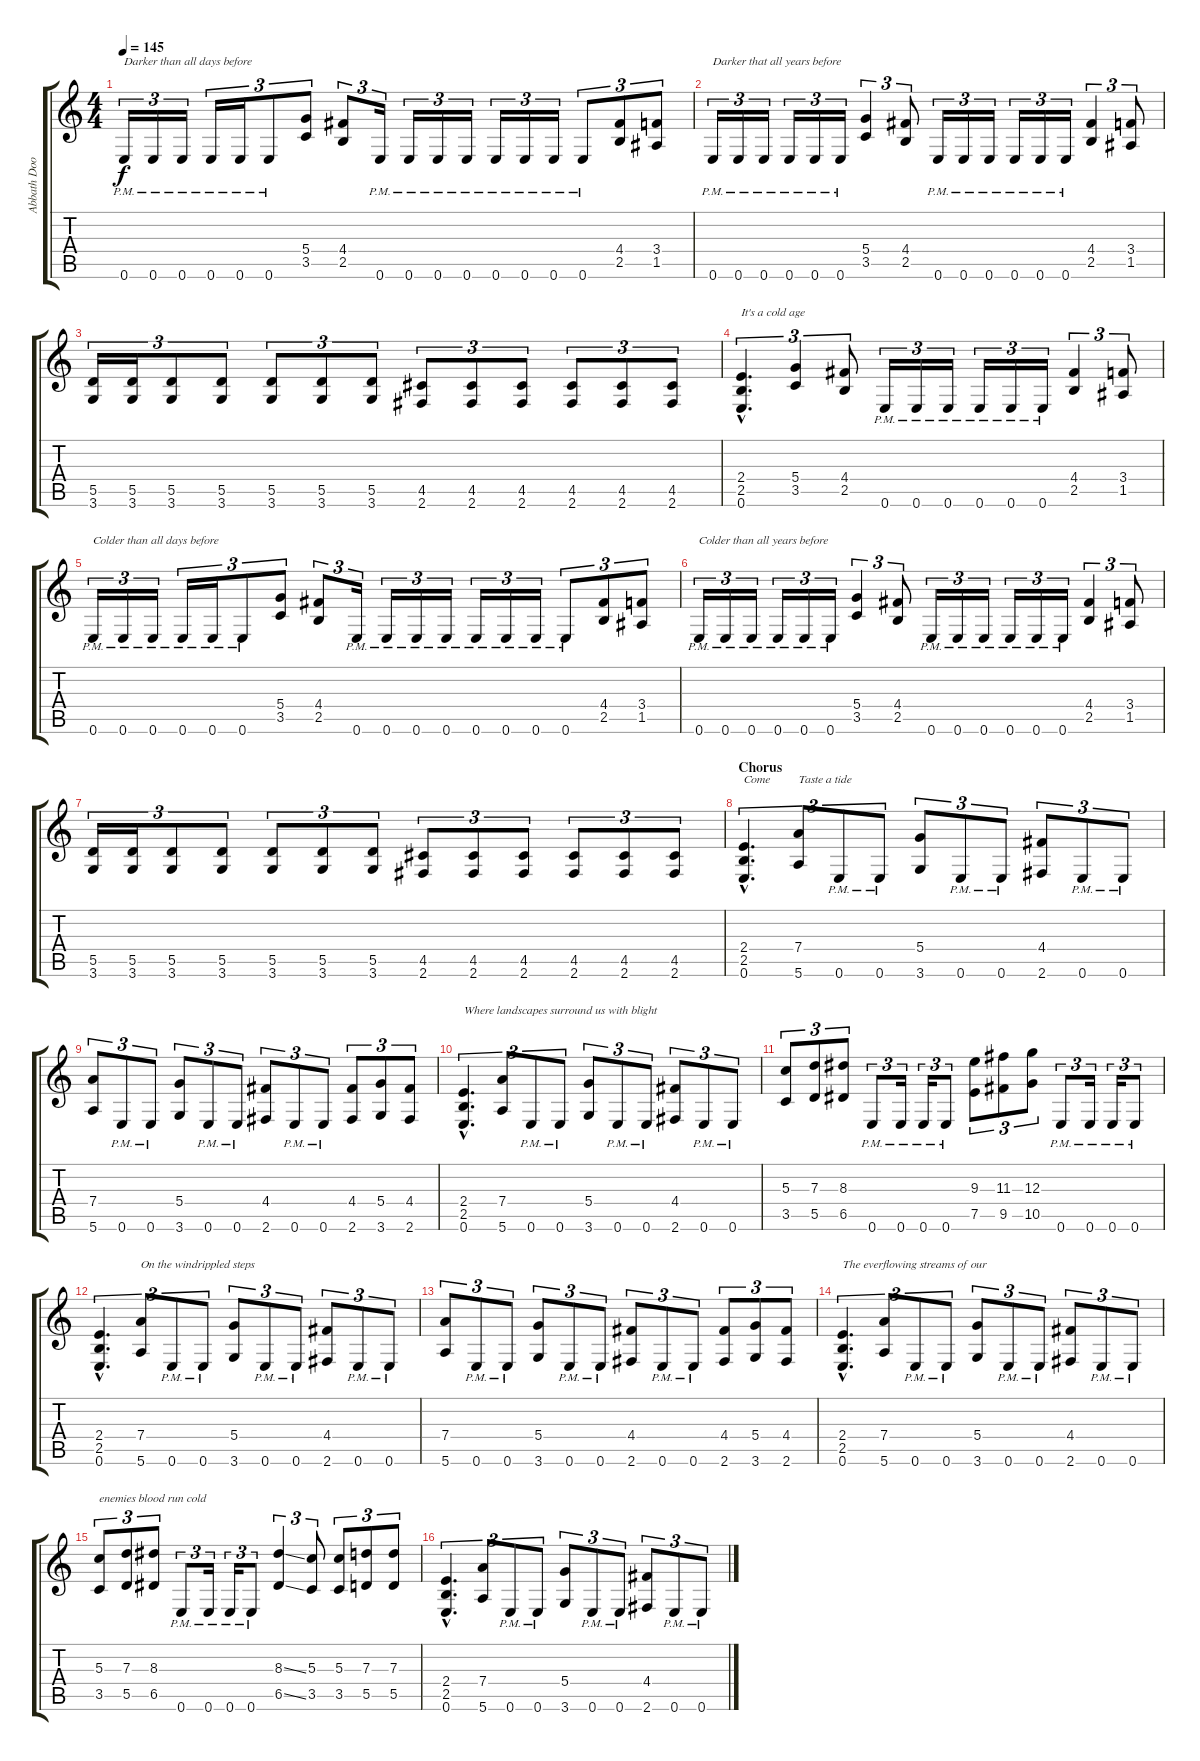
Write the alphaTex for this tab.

\track ("Abbath Doom Occulta" "Abbath Doo") {instrument distortionguitar}
\staff {score tabs}
\tuning (E4 B3 G3 D3 A2 E2) {hide}
\ts (4 4)
\tempo 145
\clef g2
\ks c
0.6{pm}.16{tu (3 2) txt "Darker than all days before" dy f} 0.6{pm}.16{tu (3 2)} 0.6{pm}.16{tu (3 2)} 0.6{pm}.16{tu (3 2)} 0.6{pm}.16{tu (3 2)} 0.6{pm}.8{tu (3 2)} (5.4 3.5).8{tu (3 2)} (4.4 2.5).8{tu (3 2)} 0.6{pm}.16{tu (3 2)} 0.6{pm}.16{tu (3 2)} 0.6{pm}.16{tu (3 2)} 0.6{pm}.16{tu (3 2)} 0.6{pm}.16{tu (3 2)} 0.6{pm}.16{tu (3 2)} 0.6{pm}.16{tu (3 2)} 0.6{pm}.8{tu (3 2)} (4.4 2.5).8{tu (3 2)} (3.4 1.5).8{tu (3 2)} |
0.6{pm}.16{tu (3 2) txt "Darker that all years before"} 0.6{pm}.16{tu (3 2)} 0.6{pm}.16{tu (3 2)} 0.6{pm}.16{tu (3 2)} 0.6{pm}.16{tu (3 2)} 0.6{pm}.16{tu (3 2)} (5.4 3.5).4{tu (3 2)} (4.4 2.5).8{tu (3 2)} 0.6{pm}.16{tu (3 2)} 0.6{pm}.16{tu (3 2)} 0.6{pm}.16{tu (3 2)} 0.6{pm}.16{tu (3 2)} 0.6{pm}.16{tu (3 2)} 0.6{pm}.16{tu (3 2)} (4.4 2.5).4{tu (3 2)} (3.4 1.5).8{tu (3 2)} |
(5.5 3.6).16{tu (3 2)} (5.5 3.6).16{tu (3 2)} (5.5 3.6).8{tu (3 2)} (5.5 3.6).8{tu (3 2)} (5.5 3.6).8{tu (3 2)} (5.5 3.6).8{tu (3 2)} (5.5 3.6).8{tu (3 2)} (4.5 2.6).8{tu (3 2)} (4.5 2.6).8{tu (3 2)} (4.5 2.6).8{tu (3 2)} (4.5 2.6).8{tu (3 2)} (4.5 2.6).8{tu (3 2)} (4.5 2.6).8{tu (3 2)} |
(2.4{hac} 2.5{hac} 0.6{hac}).4{d tu (3 2) txt "It's a cold age"} (5.4 3.5).4{tu (3 2)} (4.4 2.5).8{tu (3 2)} 0.6{pm}.16{tu (3 2)} 0.6{pm}.16{tu (3 2)} 0.6{pm}.16{tu (3 2)} 0.6{pm}.16{tu (3 2)} 0.6{pm}.16{tu (3 2)} 0.6{pm}.16{tu (3 2)} (4.4 2.5).4{tu (3 2)} (3.4 1.5).8{tu (3 2)} |
0.6{pm}.16{tu (3 2) txt "Colder than all days before"} 0.6{pm}.16{tu (3 2)} 0.6{pm}.16{tu (3 2)} 0.6{pm}.16{tu (3 2)} 0.6{pm}.16{tu (3 2)} 0.6{pm}.8{tu (3 2)} (5.4 3.5).8{tu (3 2)} (4.4 2.5).8{tu (3 2)} 0.6{pm}.16{tu (3 2)} 0.6{pm}.16{tu (3 2)} 0.6{pm}.16{tu (3 2)} 0.6{pm}.16{tu (3 2)} 0.6{pm}.16{tu (3 2)} 0.6{pm}.16{tu (3 2)} 0.6{pm}.16{tu (3 2)} 0.6{pm}.8{tu (3 2)} (4.4 2.5).8{tu (3 2)} (3.4 1.5).8{tu (3 2)} |
0.6{pm}.16{tu (3 2) txt "Colder than all years before"} 0.6{pm}.16{tu (3 2)} 0.6{pm}.16{tu (3 2)} 0.6{pm}.16{tu (3 2)} 0.6{pm}.16{tu (3 2)} 0.6{pm}.16{tu (3 2)} (5.4 3.5).4{tu (3 2)} (4.4 2.5).8{tu (3 2)} 0.6{pm}.16{tu (3 2)} 0.6{pm}.16{tu (3 2)} 0.6{pm}.16{tu (3 2)} 0.6{pm}.16{tu (3 2)} 0.6{pm}.16{tu (3 2)} 0.6{pm}.16{tu (3 2)} (4.4 2.5).4{tu (3 2)} (3.4 1.5).8{tu (3 2)} |
(5.5 3.6).16{tu (3 2)} (5.5 3.6).16{tu (3 2)} (5.5 3.6).8{tu (3 2)} (5.5 3.6).8{tu (3 2)} (5.5 3.6).8{tu (3 2)} (5.5 3.6).8{tu (3 2)} (5.5 3.6).8{tu (3 2)} (4.5 2.6).8{tu (3 2)} (4.5 2.6).8{tu (3 2)} (4.5 2.6).8{tu (3 2)} (4.5 2.6).8{tu (3 2)} (4.5 2.6).8{tu (3 2)} (4.5 2.6).8{tu (3 2)} |
\section ("" "Chorus")
(2.4{hac} 2.5{hac} 0.6{hac}).4{d tu (3 2) txt "Come"} (7.4 5.6).8{tu (3 2) txt "Taste a tide"} 0.6{pm}.8{tu (3 2)} 0.6{pm}.8{tu (3 2)} (5.4 3.6).8{tu (3 2)} 0.6{pm}.8{tu (3 2)} 0.6{pm}.8{tu (3 2)} (4.4 2.6).8{tu (3 2)} 0.6{pm}.8{tu (3 2)} 0.6{pm}.8{tu (3 2)} |
(7.4 5.6).8{tu (3 2)} 0.6{pm}.8{tu (3 2)} 0.6{pm}.8{tu (3 2)} (5.4 3.6).8{tu (3 2)} 0.6{pm}.8{tu (3 2)} 0.6{pm}.8{tu (3 2)} (4.4 2.6).8{tu (3 2)} 0.6{pm}.8{tu (3 2)} 0.6{pm}.8{tu (3 2)} (4.4 2.6).8{tu (3 2)} (5.4 3.6).8{tu (3 2)} (4.4 2.6).8{tu (3 2)} |
(2.4{hac} 2.5{hac} 0.6{hac}).4{d tu (3 2) txt "Where landscapes surround us with blight"} (7.4 5.6).8{tu (3 2)} 0.6{pm}.8{tu (3 2)} 0.6{pm}.8{tu (3 2)} (5.4 3.6).8{tu (3 2)} 0.6{pm}.8{tu (3 2)} 0.6{pm}.8{tu (3 2)} (4.4 2.6).8{tu (3 2)} 0.6{pm}.8{tu (3 2)} 0.6{pm}.8{tu (3 2)} |
(5.3 3.5).8{tu (3 2)} (7.3 5.5).8{tu (3 2)} (8.3 6.5).8{tu (3 2)} 0.6{pm}.8{tu (3 2)} 0.6{pm}.16{tu (3 2)} 0.6{pm}.16{tu (3 2)} 0.6{pm}.8{tu (3 2)} (9.3 7.5).8{tu (3 2)} (11.3 9.5).8{tu (3 2)} (12.3 10.5).8{tu (3 2)} 0.6{pm}.8{tu (3 2)} 0.6{pm}.16{tu (3 2)} 0.6{pm}.16{tu (3 2)} 0.6{pm}.8{tu (3 2)} |
(2.4{hac} 2.5{hac} 0.6{hac}).4{d tu (3 2)} (7.4 5.6).8{tu (3 2) txt "On the windrippled steps"} 0.6{pm}.8{tu (3 2)} 0.6{pm}.8{tu (3 2)} (5.4 3.6).8{tu (3 2)} 0.6{pm}.8{tu (3 2)} 0.6{pm}.8{tu (3 2)} (4.4 2.6).8{tu (3 2)} 0.6{pm}.8{tu (3 2)} 0.6{pm}.8{tu (3 2)} |
(7.4 5.6).8{tu (3 2)} 0.6{pm}.8{tu (3 2)} 0.6{pm}.8{tu (3 2)} (5.4 3.6).8{tu (3 2)} 0.6{pm}.8{tu (3 2)} 0.6{pm}.8{tu (3 2)} (4.4 2.6).8{tu (3 2)} 0.6{pm}.8{tu (3 2)} 0.6{pm}.8{tu (3 2)} (4.4 2.6).8{tu (3 2)} (5.4 3.6).8{tu (3 2)} (4.4 2.6).8{tu (3 2)} |
(2.4{hac} 2.5{hac} 0.6{hac}).4{d tu (3 2) txt "The everflowing streams of our "} (7.4 5.6).8{tu (3 2)} 0.6{pm}.8{tu (3 2)} 0.6{pm}.8{tu (3 2)} (5.4 3.6).8{tu (3 2)} 0.6{pm}.8{tu (3 2)} 0.6{pm}.8{tu (3 2)} (4.4 2.6).8{tu (3 2)} 0.6{pm}.8{tu (3 2)} 0.6{pm}.8{tu (3 2)} |
(5.3 3.5).8{tu (3 2) txt "enemies blood run cold"} (7.3 5.5).8{tu (3 2)} (8.3 6.5).8{tu (3 2)} 0.6{pm}.8{tu (3 2)} 0.6{pm}.16{tu (3 2)} 0.6{pm}.16{tu (3 2)} 0.6{pm}.8{tu (3 2)} (8.3{ss} 6.5{ss}).4{tu (3 2)} (5.3 3.5).8{tu (3 2)} (5.3 3.5).8{tu (3 2)} (7.3 5.5).8{tu (3 2)} (7.3 5.5).8{tu (3 2)} |
(2.4{hac} 2.5{hac} 0.6{hac}).4{d tu (3 2)} (7.4 5.6).8{tu (3 2)} 0.6{pm}.8{tu (3 2)} 0.6{pm}.8{tu (3 2)} (5.4 3.6).8{tu (3 2)} 0.6{pm}.8{tu (3 2)} 0.6{pm}.8{tu (3 2)} (4.4 2.6).8{tu (3 2)} 0.6{pm}.8{tu (3 2)} 0.6{pm}.8{tu (3 2)}
